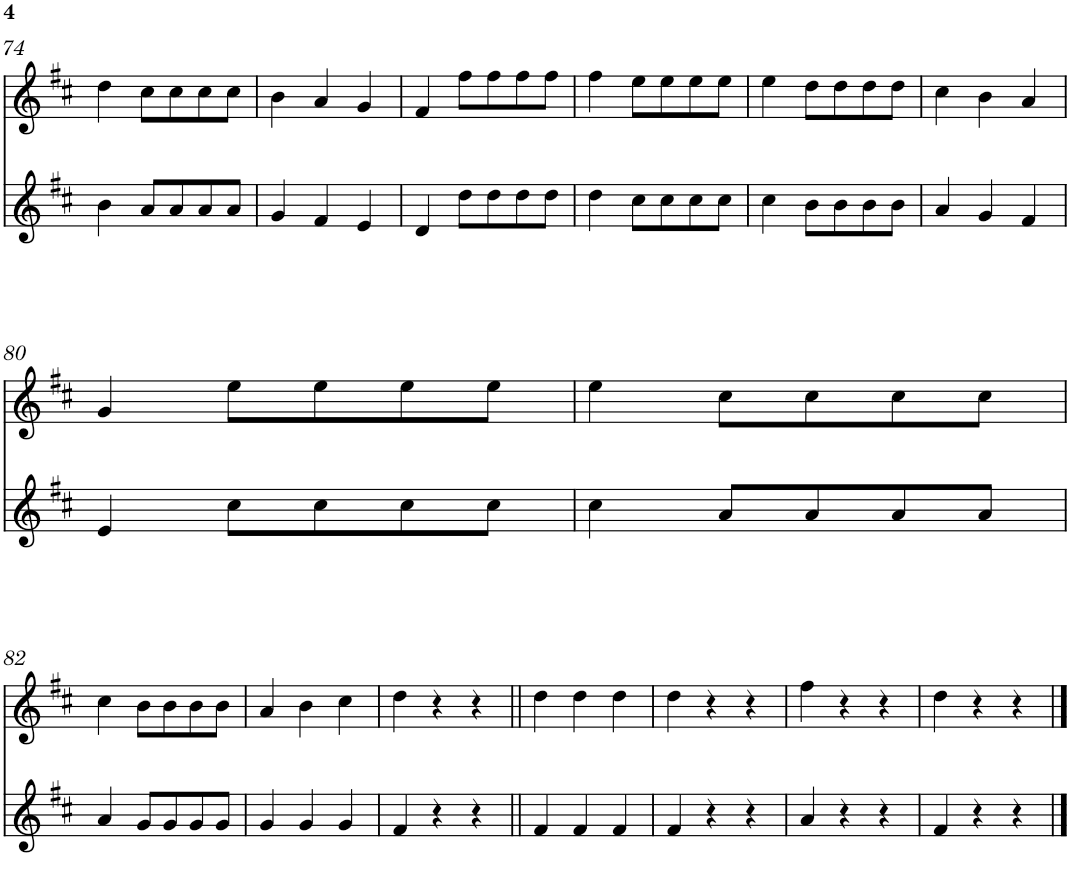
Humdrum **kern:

**kern	**kern
*part2	*part1
*staff2	*staff1
*I"Gralla 2	*I"Gralla 1
!!LO:PB:g=z
*clefG2	*clefG2
*k[f#c#]	*k[f#c#]
*M1/8	*M1/8
=74	=74
[8b\	[8dd\
8ryy	8ryy
8a/L	8cc#\L
8a/	8cc#\
8a/	8cc#\
8a/J	8cc#\J
=75	=75
[8g/	[8b\
8b\]	8dd\]
4f#/	4a/
4e/	4g/
=76	=76
[8d/	[8f#/
8g/]	8b\]
8dd\L	8ff#\L
8dd\	8ff#\
8dd\	8ff#\
8dd\J	8ff#\J
=77	=77
[8dd\	[8ff#\
8d/]	8f#/]
8cc#\L	8ee\L
8cc#\	8ee\
8cc#\	8ee\
8cc#\J	8ee\J
=78	=78
[8cc#\	[8ee\
8dd\]	8ff#\]
8b\L	8dd\L
8b\	8dd\
8b\	8dd\
8b\J	8dd\J
=79	=79
[8a/	[8cc#\
8cc#\]	8ee\]
4g/	4b\
4f#/	4a/
!!LO:LB:g=z
=80	=80
[8e/	[8g/
8a/]	8cc#\]
8cc#\L	8ee\L
8cc#\	8ee\
8cc#\	8ee\
8cc#\J	8ee\J
=81	=81
[8cc#\	[8ee\
8e/]	8g/]
8a/L	8cc#\L
8a/	8cc#\
8a/	8cc#\
8a/J	8cc#\J
!!LO:LB:g=z
=82	=82
[8a/	[8cc#\
8cc#\]	8ee\]
8g/L	8b\L
8g/	8b\
8g/	8b\
8g/J	8b\J
=83	=83
[8g/	[8a/
8a/]	8cc#\]
4g/	4b\
4g/	4cc#\
=84	=84
[8f#/	[8dd\
8g/]	8a/]
4r	4r
4r	4r
=85||	=85||
[8f#/	[8dd\
8f#/]	8dd\]
4f#/	4dd\
4f#/	4dd\
=86	=86
[8f#/	[8dd\
8f#/]	8dd\]
4r	4r
4r	4r
=87	=87
[8a/	[8ff#\
8f#/]	8dd\]
4r	4r
4r	4r
=88	=88
[8f#/	[8dd\
8a/]	8ff#\]
4r	4r
4r	4r
==89	==89
8f#/]	8dd\]
=	=
*-	*-
